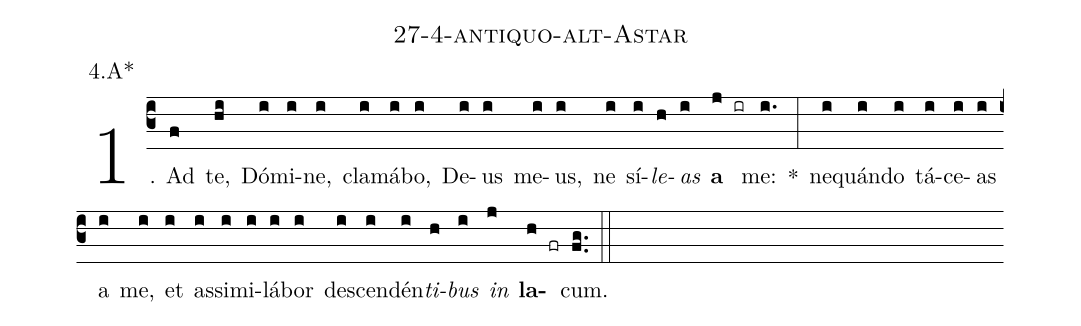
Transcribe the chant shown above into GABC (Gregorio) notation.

name: 27-4-antiquo-alt-Astar;
annotation: 4.A*;
%%
(c3)1. Ad(f) te,(hi) Dó(i)mi(i)ne,(i) cla(i)má(i)bo,(i) De(i)us(i) me(i)us,(i) ne(i) sí(i)<i>le</i>(h)<i>as</i>(i) <b>a</b>(j ir) me:(i.) *(:) ne(i)quán(i)do(i) tá(i)ce(i)as(i) a(i) me,(i) et(i) as(i)si(i)mi(i)lá(i)bor(i) de(i)scen(i)dén(i)<i>ti</i>(h)<i>bus</i>(i) <i>in</i>(j) <b>la</b>(h fr)cum.(fg..) (::)
